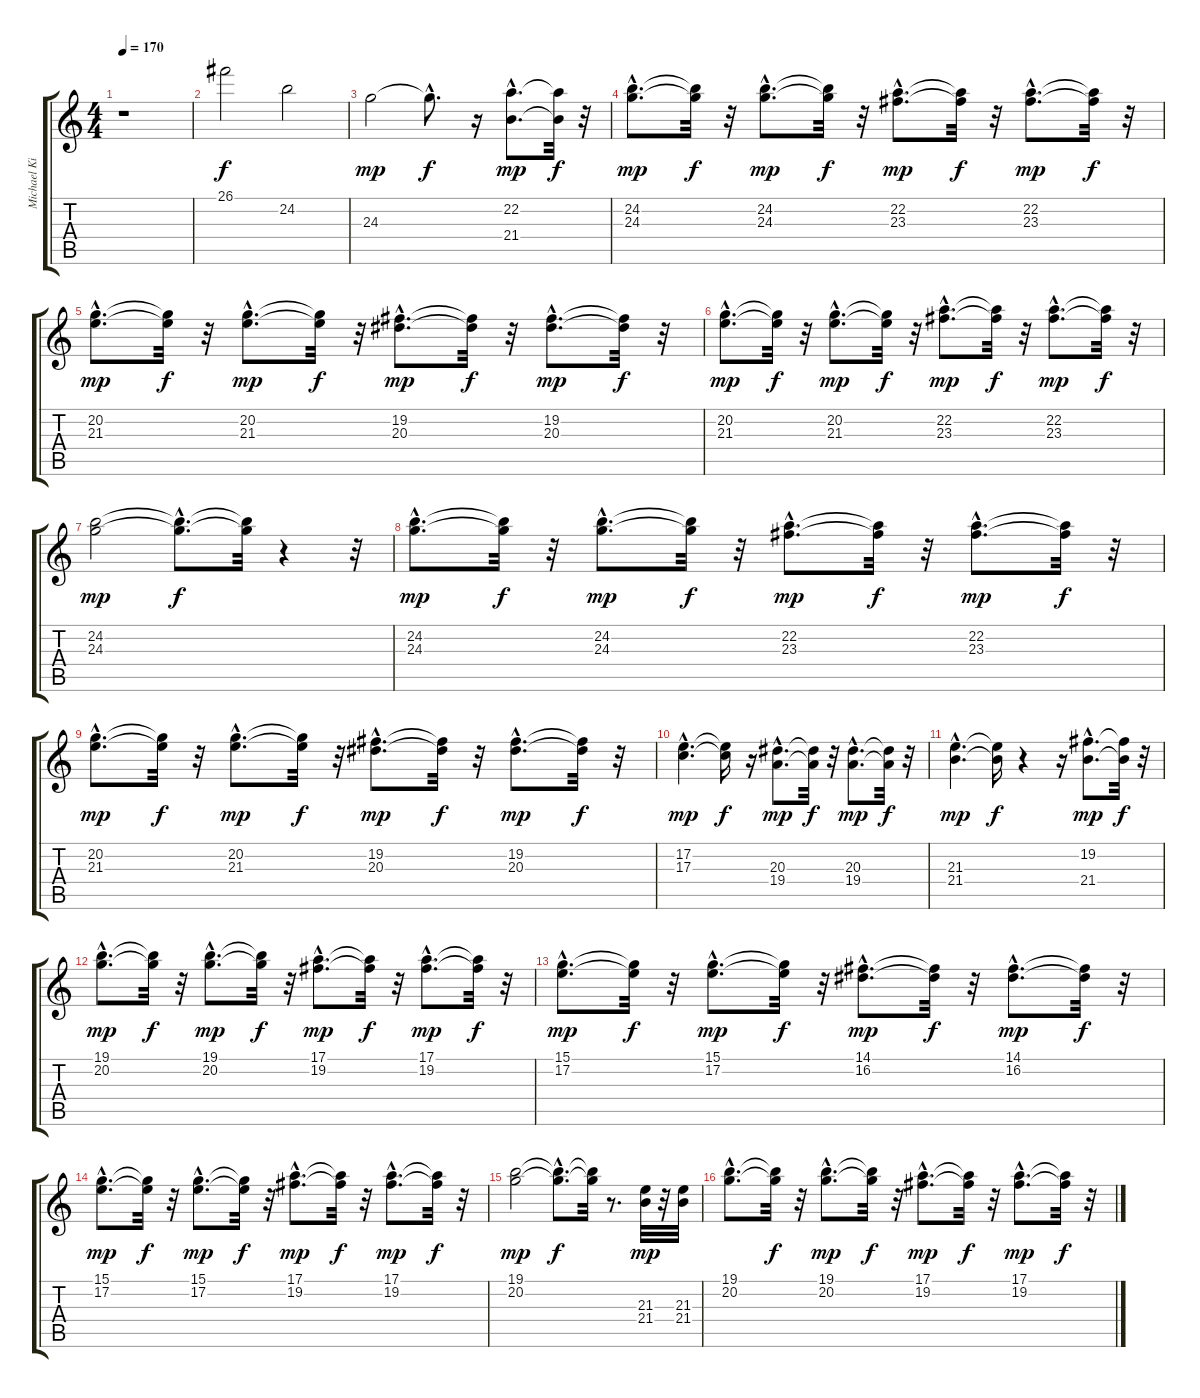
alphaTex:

\track ("Michael Kiske" "Michael Ki") {instrument fx5brightness}
\staff {score tabs}
\tuning (E4 B3 G3 D3 A2 E2) {hide}
\ts (4 4)
\tempo 170
\clef g2
\ks c
r.1{dy f} |
26.1.2 24.2.2 |
24.3.2{dy mp} 24.3{hac t}.8{d dy f} r.16 (22.2{hac} 21.4{hac}).8{d dy mp} (22.2{t} 21.4{t}).32{dy f} r.32 |
(24.2{hac} 24.3{hac}).8{d dy mp} (24.2{t} 24.3{t}).32{dy f} r.32 (24.2{hac} 24.3{hac}).8{d dy mp} (24.2{t} 24.3{t}).32{dy f} r.32 (22.2{hac} 23.3{hac}).8{d dy mp} (22.2{t} 23.3{t}).32{dy f} r.32 (22.2{hac} 23.3{hac}).8{d dy mp} (22.2{t} 23.3{t}).32{dy f} r.32 |
(20.2{hac} 21.3{hac}).8{d dy mp} (20.2{t} 21.3{t}).32{dy f} r.32 (20.2{hac} 21.3{hac}).8{d dy mp} (20.2{t} 21.3{t}).32{dy f} r.32 (19.2{hac} 20.3{hac}).8{d dy mp} (19.2{t} 20.3{t}).32{dy f} r.32 (19.2{hac} 20.3{hac}).8{d dy mp} (19.2{t} 20.3{t}).32{dy f} r.32 |
(20.2{hac} 21.3{hac}).8{d dy mp} (20.2{t} 21.3{t}).32{dy f} r.32 (20.2{hac} 21.3{hac}).8{d dy mp} (20.2{t} 21.3{t}).32{dy f} r.32 (22.2{hac} 23.3{hac}).8{d dy mp} (22.2{t} 23.3{t}).32{dy f} r.32 (22.2{hac} 23.3{hac}).8{d dy mp} (22.2{t} 23.3{t}).32{dy f} r.32 |
(24.2 24.3).2{dy mp} (24.2{hac t} 24.3{hac t}).8{d dy f} (24.2{t} 24.3{t}).32 r.4 r.32 |
(24.2{hac} 24.3{hac}).8{d dy mp} (24.2{t} 24.3{t}).32{dy f} r.32 (24.2{hac} 24.3{hac}).8{d dy mp} (24.2{t} 24.3{t}).32{dy f} r.32 (22.2{hac} 23.3{hac}).8{d dy mp} (22.2{t} 23.3{t}).32{dy f} r.32 (22.2{hac} 23.3{hac}).8{d dy mp} (22.2{t} 23.3{t}).32{dy f} r.32 |
(20.2{hac} 21.3{hac}).8{d dy mp} (20.2{t} 21.3{t}).32{dy f} r.32 (20.2{hac} 21.3{hac}).8{d dy mp} (20.2{t} 21.3{t}).32{dy f} r.32 (19.2{hac} 20.3{hac}).8{d dy mp} (19.2{t} 20.3{t}).32{dy f} r.32 (19.2{hac} 20.3{hac}).8{d dy mp} (19.2{t} 20.3{t}).32{dy f} r.32 |
(17.2{hac} 17.3{hac}).4{d dy mp} (17.2{t} 17.3{t}).16{dy f} r.16 (20.3{hac} 19.4{hac}).8{d dy mp} (20.3{t} 19.4{t}).32{dy f} r.32 (20.3{hac} 19.4{hac}).8{d dy mp} (20.3{t} 19.4{t}).32{dy f} r.32 |
(21.3{hac} 21.4{hac}).4{d dy mp} (21.3{t} 21.4{t}).16{dy f} r.4 r.16 (19.2{hac} 21.4{hac}).8{d dy mp} (19.2{t} 21.4{t}).32{dy f} r.32 |
(19.1{hac} 20.2{hac}).8{d dy mp} (19.1{t} 20.2{t}).32{dy f} r.32 (19.1{hac} 20.2{hac}).8{d dy mp} (19.1{t} 20.2{t}).32{dy f} r.32 (17.1{hac} 19.2{hac}).8{d dy mp} (17.1{t} 19.2{t}).32{dy f} r.32 (17.1{hac} 19.2{hac}).8{d dy mp} (17.1{t} 19.2{t}).32{dy f} r.32 |
(15.1{hac} 17.2{hac}).8{d dy mp} (15.1{t} 17.2{t}).32{dy f} r.32 (15.1{hac} 17.2{hac}).8{d dy mp} (15.1{t} 17.2{t}).32{dy f} r.32 (14.1{hac} 16.2{hac}).8{d dy mp} (14.1{t} 16.2{t}).32{dy f} r.32 (14.1{hac} 16.2{hac}).8{d dy mp} (14.1{t} 16.2{t}).32{dy f} r.32 |
(15.1{hac} 17.2{hac}).8{d dy mp} (15.1{t} 17.2{t}).32{dy f} r.32 (15.1{hac} 17.2{hac}).8{d dy mp} (15.1{t} 17.2{t}).32{dy f} r.32 (17.1{hac} 19.2{hac}).8{d dy mp} (17.1{t} 19.2{t}).32{dy f} r.32 (17.1{hac} 19.2{hac}).8{d dy mp} (17.1{t} 19.2{t}).32{dy f} r.32 |
(19.1 20.2).2{dy mp} (19.1{hac t} 20.2{hac t}).8{d dy f} (19.1{t} 20.2{t}).32 r.8{d} (21.3 21.4).32{dy mp} r.32 (21.3 21.4).32 |
(19.1{hac} 20.2{hac}).8{d} (19.1{t} 20.2{t}).32{dy f} r.32 (19.1{hac} 20.2{hac}).8{d dy mp} (19.1{t} 20.2{t}).32{dy f} r.32 (17.1{hac} 19.2{hac}).8{d dy mp} (17.1{t} 19.2{t}).32{dy f} r.32 (17.1{hac} 19.2{hac}).8{d dy mp} (17.1{t} 19.2{t}).32{dy f} r.32
